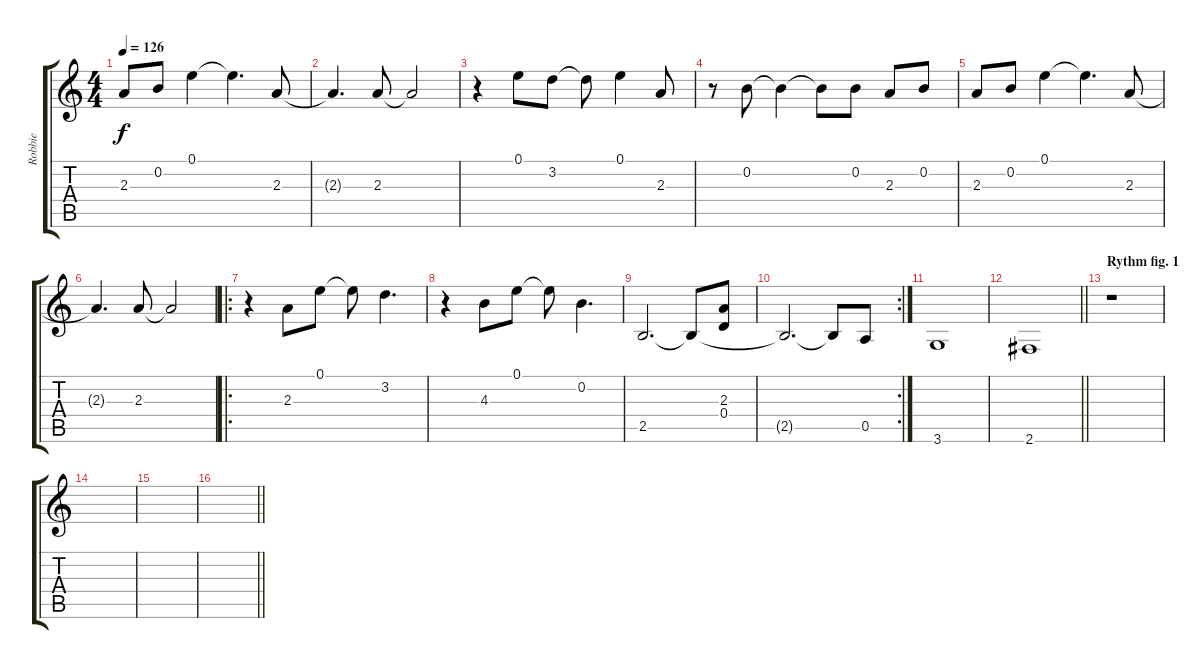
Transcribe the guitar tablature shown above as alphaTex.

\track ("Robbie" "Robbie") {instrument electricguitarclean}
\staff {score tabs}
\tuning (E4 B3 G3 D3 A2 E2) {hide}
\ts (4 4)
\tempo 126
\clef g2
\ks c
2.3.8{dy f} 0.2.8 0.1.4 0.1{t}.4{d} 2.3.8 |
2.3{t}.4{d} 2.3.8 2.3{t}.2 |
r.4 0.1.8 3.2.8 3.2{t}.8 0.1.4 2.3.8 |
r.8 0.2.8 0.2{t}.4 0.2{t}.8 0.2.8 2.3.8 0.2.8 |
2.3.8 0.2.8 0.1.4 0.1{t}.4{d} 2.3.8 |
2.3{t}.4{d} 2.3.8 2.3{t}.2 |
\ro
r.4 2.3.8 0.1.8 0.1{t}.8 3.2.4{d} |
r.4 4.3.8 0.1.8 0.1{t}.8 0.2.4{d} |
2.5.2{d} 2.5{t}.8 (2.3 0.4).8 |
\rc 2
2.5{t}.2{d} 2.5{t}.8 0.5.8 |
3.6.1 |
\barLineRight lightlight
2.6.1 |
\section ("" "Rythm fig. 1")
r.1{instrument overdrivenguitar} |
|
|
\barLineRight lightlight
